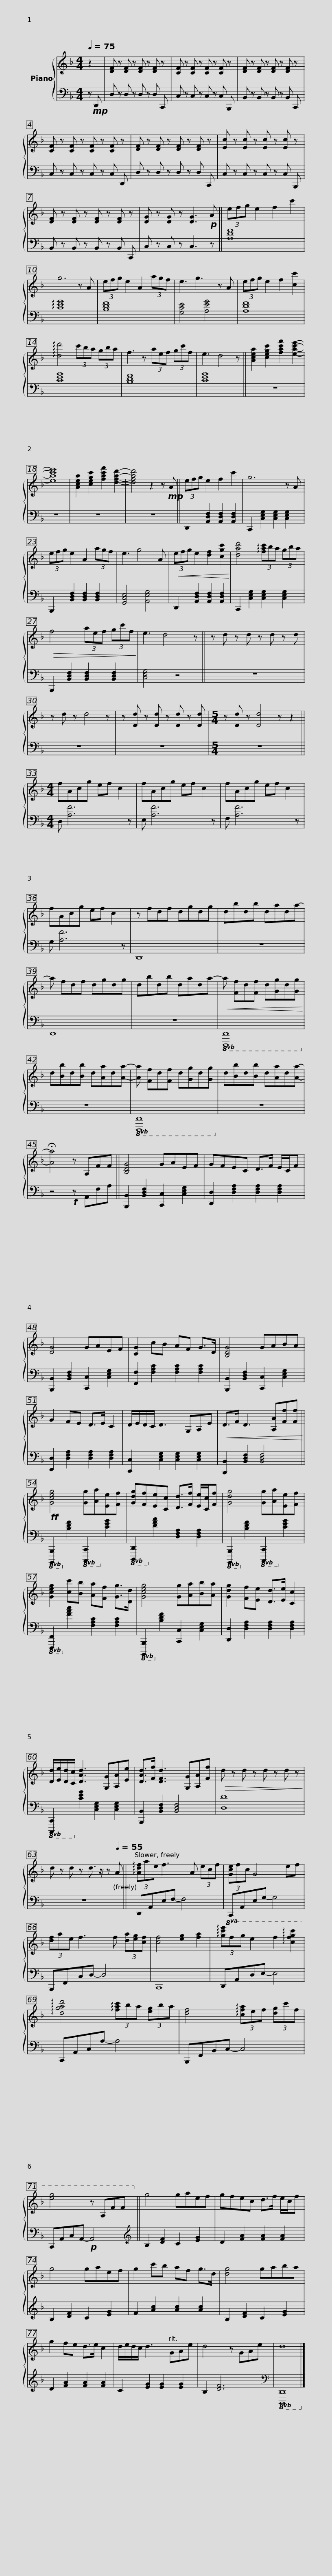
X:1
%%score { 1 | 2 }
L:1/8
Q:1/4=75
M:4/4
I:linebreak $
K:F
V:1 treble
V:2 bass
V:1
 z2 | [DF] z [DF] z [DF] z [DF] z | [CF] z [CF] z [CF] z [CF] z | [DF] z [DF] z [DF] z [DF] z |$ [CF] z [CF] z [CF] z [CF] z | %5
 [DF] z [DF] z [DF] z [DF] z | [Ec] z [Ec] z [Ec] z [Ec] z | [DF] z [DF] z [DF] z [DF] z |$ [DG] z [DG] z [DG]3!p! A || (3efg e2 f2 c'2 | %10
 g6 z A | (3efg e2 A2 (3agf | e3 g3 z A |$ (3efg e2 f2 [cc']2 | !arpeggio![dd']4 (3c'ba (3gba | %15
 f3 z (3aef (3gc'f | e3 d4 z || [Acea]2 [cegc']2 [fac'f']2 [eac'e']2- |$ [eac'e']8 | [Acea]2 [cegc']2 [fac'f']2 [dfad']2- | %20
 [dfad']4 z2 z!mp! A || (3efg e2 f2 c'2 | g6 z A | (3efg e2 A2 (3agf |$ e3 g4 A | %25
!<(! (3efg e2 [df]2 [cgc']2!<)! | [dad']4 (3!arpeggio![fac']ba (3gba |!>(! f4 (3aef (3gc'f!>)! | e3 d4 z ||$ z d z d z d z d | %30
 z d z d4 z | z [Dd] z [Dd] z [Dd] z [Dd] |[M:5/4] z [Dd] z [Dd]4 z z2 ||[M:4/4] fAcg ef c2 |$ fAcg ef c2 | %35
 fAcg ef c2 | fAcg ef c2 | z fdf dgdg | dbdb dada- |$ a fdf dgdg | %40
 dbdb dada- |!<(! a [Ff]d[Ff] d[Gg]d[Gg]!<)! | d[Bb]d[Bb] d[Aa]d[Aa]- | [Aa] [Ff]d[Ff] d[Gg]d[Gg] |$ d[Bb]d[Bb] d[Aa]d[Aa]- | %45
 !fermata![Aa]4 z A,FF || [B,DG]4 GAEF | GFEC D>F E/C/F | [DG]4 GAEF | [CG]2 cB AF G>D |$ %50
 [B,DG]4 GABA | G2 FE D>E C2 | D/E/D/C/ D3 G,A,E |!<(! D>F D3 [A,A][Ff][Ff]!<)! ||!ff! [Gceg]4 [Gg][Aa][Ee][Ff] |$ %55
 [Gdg][Ff][Ee][Cc] [Dd]>[Ff] [Ee]/[Cc]/[Ff] | [Gdg]4 [Gg][Aa][Ee][Ff] | [Gceg]2 [cc'][Bb] [Aa][Ff] [Gg]>[Dd] |$ [Gceg]4 [Gg][Aa][Bb][Aa] | [Gdg]2 [Ff][Ee] [Dd]>[Ee] [Cc]2 | %60
 [Dd]/[Ee]/[Dd]/[Cc]/ [DAd]3 [G,G][A,A][Ee] | [DAd]>[Ff] [DFd]3 [G,G][A,A][Ff] |$!>(! d z d z d z d z!>)! | d z d z d3/2 z/ z[Q:1/4=55] A || (3!arpeggio![Adf]ae f3 A (3ecf | %65
 (3[Gce]fc G4 ef |$ (3[df]ae f3 f (3[da][eg][cf] | [cf]4 [eg]2 [fa]2 |!8va(! (3!arpeggio![gc'e']f'g' e'2 f'2 !arpeggio![c'f'g'c'']2 | !arpeggio![d'g'a'd'']4 (3!arpeggio![f'a'c'']b'a' (3[e'g']b'a' |$ %70
 [d'f']4 (3!arpeggio![c'f'a']e'f' (3[d'g']c''f' | [e'g']4 z Aff!8va)! || g4 gaef | gfec d>f e/c/f | g4 gaef |$ %75
 g2 c'b af g>d | [dg]4 gaba | g2 fe d>e c2 | d/e/d/c/ d3 GAe | d4 z GAe | %80
 d8 |] %81
V:2
 z!mp! D,, | D, z D, z D, z D, C,, | C, z C, z C, z C, B,,, | B,, z B,, z B,, z B,, C,, |$ C, z C, z C, z C, D,, | %5
 D, z D, z D, z D, C,, | C, z C, z C, z C, B,,, | B,, z B,, z B,, z B,, C,, |$ C, z C, z C,3 z || [A,DF]8 | %10
 !arpeggio![CEG]8 | [B,DF]8 | [G,CE]4 [A,EG]4 |$ [A,DF]8 | [CEG]8 | %15
 [B,DF]8 | [CEG]8 || z8 |$ z8 | z8 | %20
 z8 || D,,2 [A,,D,F,]2 [A,,D,F,]2 [A,,D,F,]2 | C,,2 [C,E,G,]2 [C,E,G,]2 [C,E,G,]2 | B,,,2 [B,,D,F,]2 [B,,D,F,]2 [B,,D,F,]2 |$ [G,,C,E,]4 [A,,E,G,]4 | %25
 D,,2 [A,,D,F,]2 [A,,D,F,]2 [A,,D,F,]2 | C,,2 [C,E,G,]2 [C,E,G,]2 [C,E,G,]2 | B,,,2 [B,,D,F,]2 [B,,D,F,]2 [B,,D,F,]2 | [C,E,G,]4 z4 ||$ z8 | %30
 z8 | z8 |[M:5/4] z10 ||[M:4/4] D, [A,F]6 z |$ E, [A,F]6 z | %35
 F, [A,F]6 z | G, [A,F]6 z | D,,8 | z8 |$ D,,8 | %40
 z8 |!8vb(! [D,,,D,,]8!8vb)! | z8 |!8vb(! [D,,,D,,]8!8vb)! |$ z8 | %45
 z4!f! z A,,F,A, || [B,,,B,,]2 [B,,D,F,]2 [C,,C,]2 [C,E,G,]2 | [D,,D,]2 [D,F,A,]2 [D,F,A,]2 [D,F,A,]2 | [B,,,B,,]2 [B,,D,F,]2 [C,,C,]2 [C,E,G,]2 | [F,,F,]2 [F,A,C]2 [F,A,C]2 [F,A,C]2 |$ %50
 [B,,,B,,]2 [B,,D,F,]2 [C,,C,]2 [C,E,G,]2 | [D,,D,]2 [D,F,A,]2 [D,F,A,]2 [D,F,A,]2 | [C,,C,]2 [C,E,G,]2 [C,E,G,]2 [C,E,G,]2 | [B,,,B,,]2 [B,,D,F,]2 [B,,D,F,]4 ||!8vb(! [B,,,,B,,,]2!8vb)! [B,,D,F,]2!8vb(! [C,,,C,,]2!8vb)! [C,E,G,]2 |$ %55
!8vb(! [D,,,D,,]2!8vb)! [D,F,A,]2 [D,F,A,]2 [D,F,A,]2 |!8vb(! [B,,,,B,,,]2!8vb)! [B,,D,F,]2!8vb(! [C,,,C,,]2!8vb)! [C,E,G,]2 |!8vb(! [F,,,F,,]2!8vb)! [F,A,C]2 [F,A,C]2 [F,A,C]2 |$!8vb(! [B,,,,B,,,]2!8vb)! [B,,D,F,]2 [C,,C,]2 [C,E,G,]2 | [D,,D,]2 [D,F,A,]2 [D,F,A,]2 [D,F,A,]2 | %60
!8vb(! [C,,,C,,]2!8vb)! [C,E,G,]2 [C,E,G,]2 [C,E,G,]2 | [B,,,B,,]2 [B,,D,F,]2 [B,,D,F,]4 |$ [D,D]8 | z8 || D,,A,,E,F,- F,4 | %65
 C,,A,,E,G,- G,4 |$ B,,,F,,C,D,- D,4 | C,,8 | D,,A,,D,E,- E,4 | C,,A,,C,A,- A,4 |$ %70
 B,,,F,,B,,C,- C,4 | C,,A,,C,A,,-!p! A,,4 ||[K:treble] B,2 [DF]2 C2 [EG]2 | D2 [FA]2 [FA]2 [FA]2 | B,2 [DF]2 C2 [EG]2 |$ %75
 F2 [Ac]2 [Ac]2 [Ac]2 | B,2 [DF]2 C2 [EG]2 | D2 [FA]2 [FA]2 [FA]2 | C2 [EG]2 [EG]2 [EG]2 | B,2 [DF]6 | %80
[K:bass]!8vb(! [D,,,D,,]8!8vb)! |] %81
